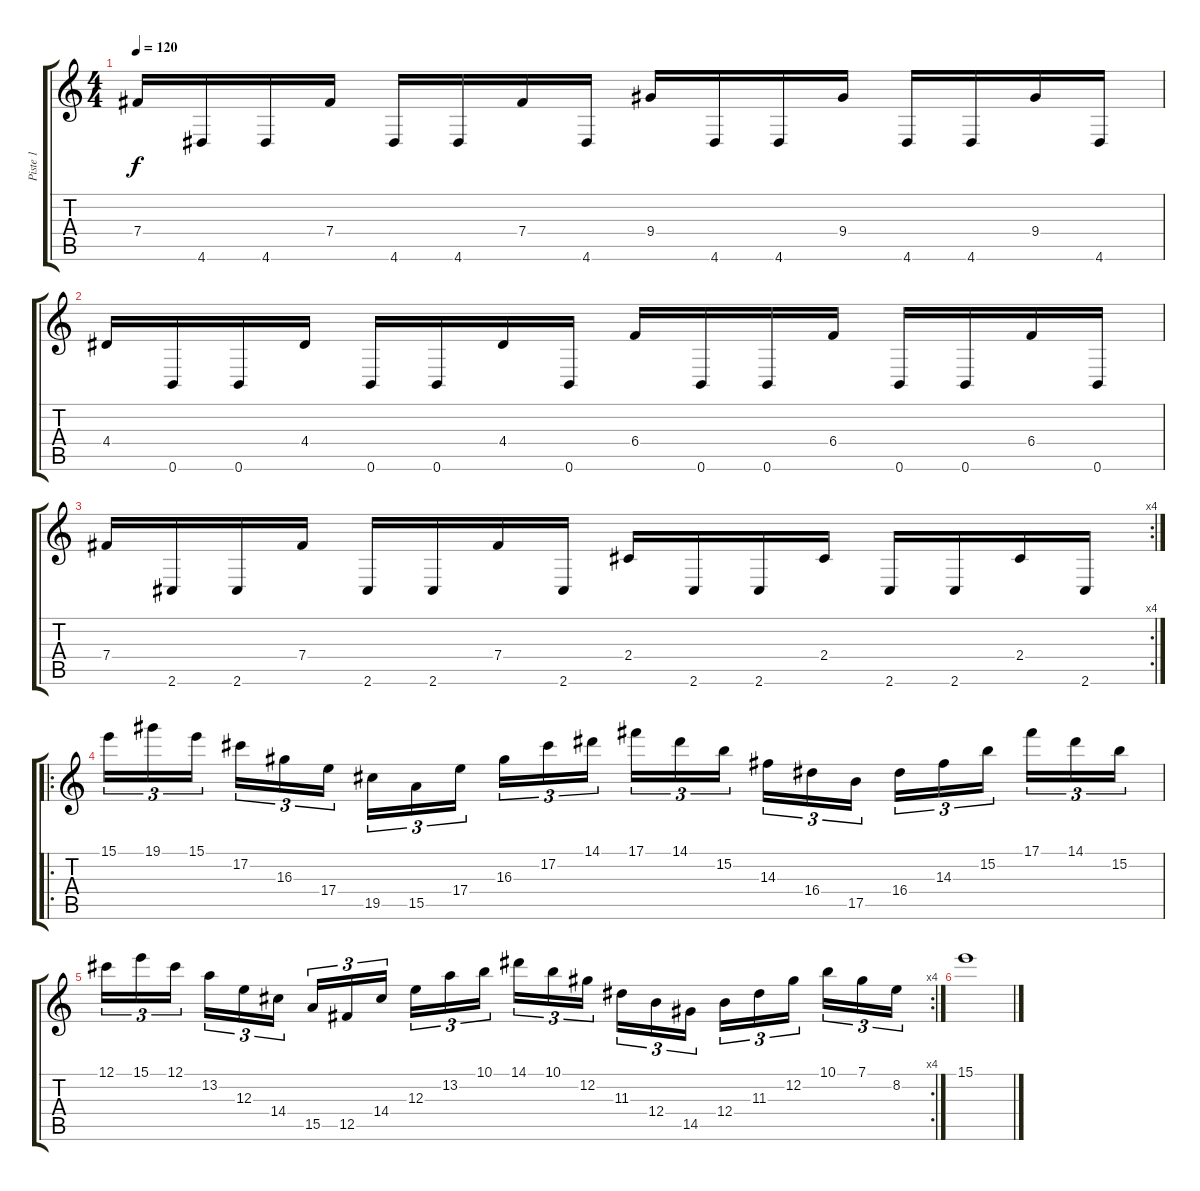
\track ("Piste 1" "Piste 1") {instrument distortionguitar}
\staff {score tabs}
\tuning (Db4 Ab3 E3 B2 Gb2 B1) {hide}
\ts (4 4)
\tempo 120
\clef g2
\ks c
7.4.16{dy f} 4.6.16 4.6.16 7.4.16 4.6.16 4.6.16 7.4.16 4.6.16 9.4.16 4.6.16 4.6.16 9.4.16 4.6.16 4.6.16 9.4.16 4.6.16 |
4.4.16 0.6.16 0.6.16 4.4.16 0.6.16 0.6.16 4.4.16 0.6.16 6.4.16 0.6.16 0.6.16 6.4.16 0.6.16 0.6.16 6.4.16 0.6.16 |
\rc 4
7.4.16 2.6.16 2.6.16 7.4.16 2.6.16 2.6.16 7.4.16 2.6.16 2.4.16 2.6.16 2.6.16 2.4.16 2.6.16 2.6.16 2.4.16 2.6.16 |
\ro
15.1.16{tu (3 2)} 19.1.16{tu (3 2)} 15.1.16{tu (3 2) beam splitsecondary} 17.2.16{tu (3 2)} 16.3.16{tu (3 2)} 17.4.16{tu (3 2)} 19.5.16{tu (3 2)} 15.5.16{tu (3 2)} 17.4.16{tu (3 2) beam splitsecondary} 16.3.16{tu (3 2)} 17.2.16{tu (3 2)} 14.1.16{tu (3 2)} 17.1.16{tu (3 2)} 14.1.16{tu (3 2)} 15.2.16{tu (3 2) beam splitsecondary} 14.3.16{tu (3 2)} 16.4.16{tu (3 2)} 17.5.16{tu (3 2)} 16.4.16{tu (3 2)} 14.3.16{tu (3 2)} 15.2.16{tu (3 2) beam splitsecondary} 17.1.16{tu (3 2)} 14.1.16{tu (3 2)} 15.2.16{tu (3 2)} |
\rc 4
12.1.16{tu (3 2)} 15.1.16{tu (3 2)} 12.1.16{tu (3 2) beam splitsecondary} 13.2.16{tu (3 2)} 12.3.16{tu (3 2)} 14.4.16{tu (3 2)} 15.5.16{tu (3 2)} 12.5.16{tu (3 2)} 14.4.16{tu (3 2) beam splitsecondary} 12.3.16{tu (3 2)} 13.2.16{tu (3 2)} 10.1.16{tu (3 2)} 14.1.16{tu (3 2)} 10.1.16{tu (3 2)} 12.2.16{tu (3 2) beam splitsecondary} 11.3.16{tu (3 2)} 12.4.16{tu (3 2)} 14.5.16{tu (3 2)} 12.4.16{tu (3 2)} 11.3.16{tu (3 2)} 12.2.16{tu (3 2) beam splitsecondary} 10.1.16{tu (3 2)} 7.1.16{tu (3 2)} 8.2.16{tu (3 2)} |
15.1.1
